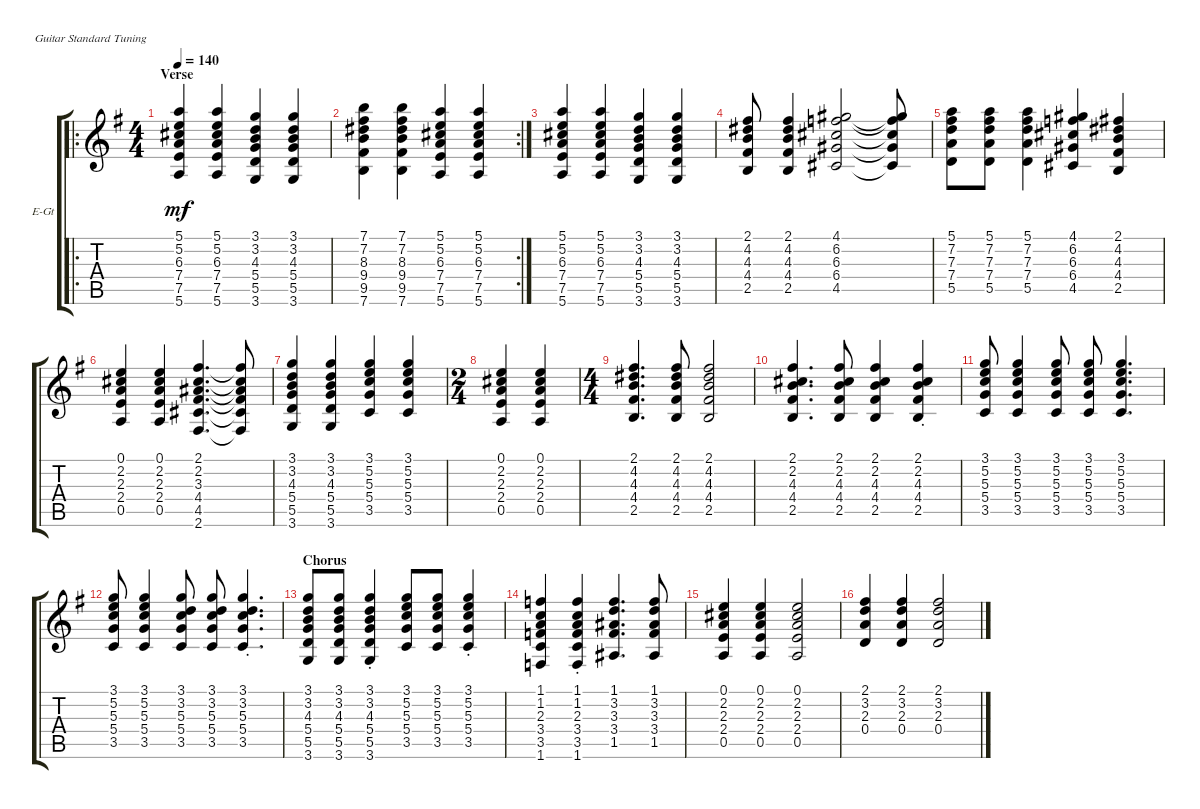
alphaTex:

\defaultSystemsLayout 4
\bracketExtendMode groupsimilarinstruments
\firstSystemTrackNameOrientation horizontal
\otherSystemsTrackNameOrientation horizontal
\track ("Electric Guitar" "E-Gt") {instrument electricguitarclean}
\staff {score tabs}
\tuning (E4 B3 G3 D3 A2 E2)
\ro
\ts (4 4)
\section ("" "Verse")
\tempo 140
\clef g2
\ks g
(5.6 7.5 7.4 6.3 5.2 5.1).4{dy mf} (5.6 7.5 7.4 6.3 5.2 5.1).4 (3.6 5.5 5.4 4.3 3.2 3.1).4 (3.6 5.5 5.4 4.3 3.2 3.1).4 |
\rc 2
(7.6 9.5 9.4 8.3 7.2 7.1).4 (7.6 9.5 9.4 8.3 7.2 7.1).4 (5.6 7.5 7.4 6.3 5.2 5.1).4 (5.6 7.5 7.4 6.3 5.2 5.1).4 |
(5.6 7.5 7.4 6.3 5.2 5.1).4 (5.6 7.5 7.4 6.3 5.2 5.1).4 (3.6 5.5 5.4 4.3 3.2 3.1).4 (3.6 5.5 5.4 4.3 3.2 3.1).4 |
(2.5 4.4 4.3 4.2 2.1).8 (2.5 4.4 4.3 4.2 2.1).4 (4.5 6.4 6.3 6.2 4.1).2 (4.5{t} 6.4{t} 6.3{t} 6.2{t} 4.1{t}).8 |
(5.5 7.4 7.3 7.2 5.1).8 (5.5 7.4 7.3 7.2 5.1).8 (5.5 7.4 7.3 7.2 5.1).4 (4.5 6.4 6.3 6.2 4.1).4 (2.5 4.4 4.3 4.2 2.1).4 |
(0.5 2.4 2.3 2.2 0.1).4 (0.5 2.4 2.3 2.2 0.1).4 (2.6 4.5 4.4 3.3 2.2 2.1).4{d} (2.6{t} 4.5{t} 4.4{t} 3.3{t} 2.2{t} 2.1{t}).8 |
(3.6 5.5 5.4 4.3 3.2 3.1).4 (3.6 5.5 5.4 4.3 3.2 3.1).4 (3.5 5.4 5.3 5.2 3.1).4 (3.5 5.4 5.3 5.2 3.1).4 |
\ts (2 4)
(0.5 2.4 2.3 2.2 0.1).4 (0.5 2.4 2.3 2.2 0.1).4 |
\ts (4 4)
(2.5 4.4 4.3 4.2 2.1).4{d} (2.5 4.4 4.3 4.2 2.1).8 (2.5 4.4 4.3 4.2 2.1).2 |
(2.5 4.4 4.3 2.2 2.1).4{d} (2.5 4.4 4.3 2.2 2.1).8 (2.5 4.4 4.3 2.2 2.1).4 (2.1{st} 2.2{st} 4.3{st} 4.4{st} 2.5{st}).4 |
(3.5 5.4 5.3 5.2 3.1).8 (3.5 5.4 5.3 5.2 3.1).4 (3.5 5.4 5.3 5.2 3.1).8 (3.5 5.4 5.3 5.2 3.1).8 (3.5 5.4 5.3 5.2 3.1).4{d} |
(3.5 5.4 5.3 5.2 3.1).8 (3.5 5.4 5.3 5.2 3.1).4 (3.5 5.4 5.3 3.2 3.1).8 (3.5 5.4 5.3 3.2 3.1).8 (3.5{st} 5.4{st} 5.3{st} 3.2{st} 3.1{st}).4{d} |
\section ("" "Chorus")
(3.6 5.5 5.4 4.3 3.2 3.1).8 (3.6 5.5 5.4 4.3 3.2 3.1).8 (3.6{st} 5.5{st} 5.4{st} 4.3{st} 3.2{st} 3.1{st}).4 (3.5 5.4 5.3 5.2 3.1).8 (3.5 5.4 5.3 5.2 3.1).8 (3.5{st} 5.4{st} 5.3{st} 5.2{st} 3.1{st}).4 |
(1.6 3.5 3.4 2.3 1.2 1.1).4 (1.6{st} 3.5{st} 3.4{st} 2.3{st} 1.2{st} 1.1{st}).4 (1.5 3.4 3.3 3.2 1.1).4{d} (1.5 3.4 3.3 3.2 1.1).8 |
(0.5 2.4 2.3 2.2 0.1).4 (0.5 2.4 2.3 2.2 0.1).4 (0.5 2.4 2.3 2.2 0.1).2 |
(0.4 2.3 3.2 2.1).4 (0.4 2.3 3.2 2.1).4 (0.4 2.3 3.2 2.1).2
